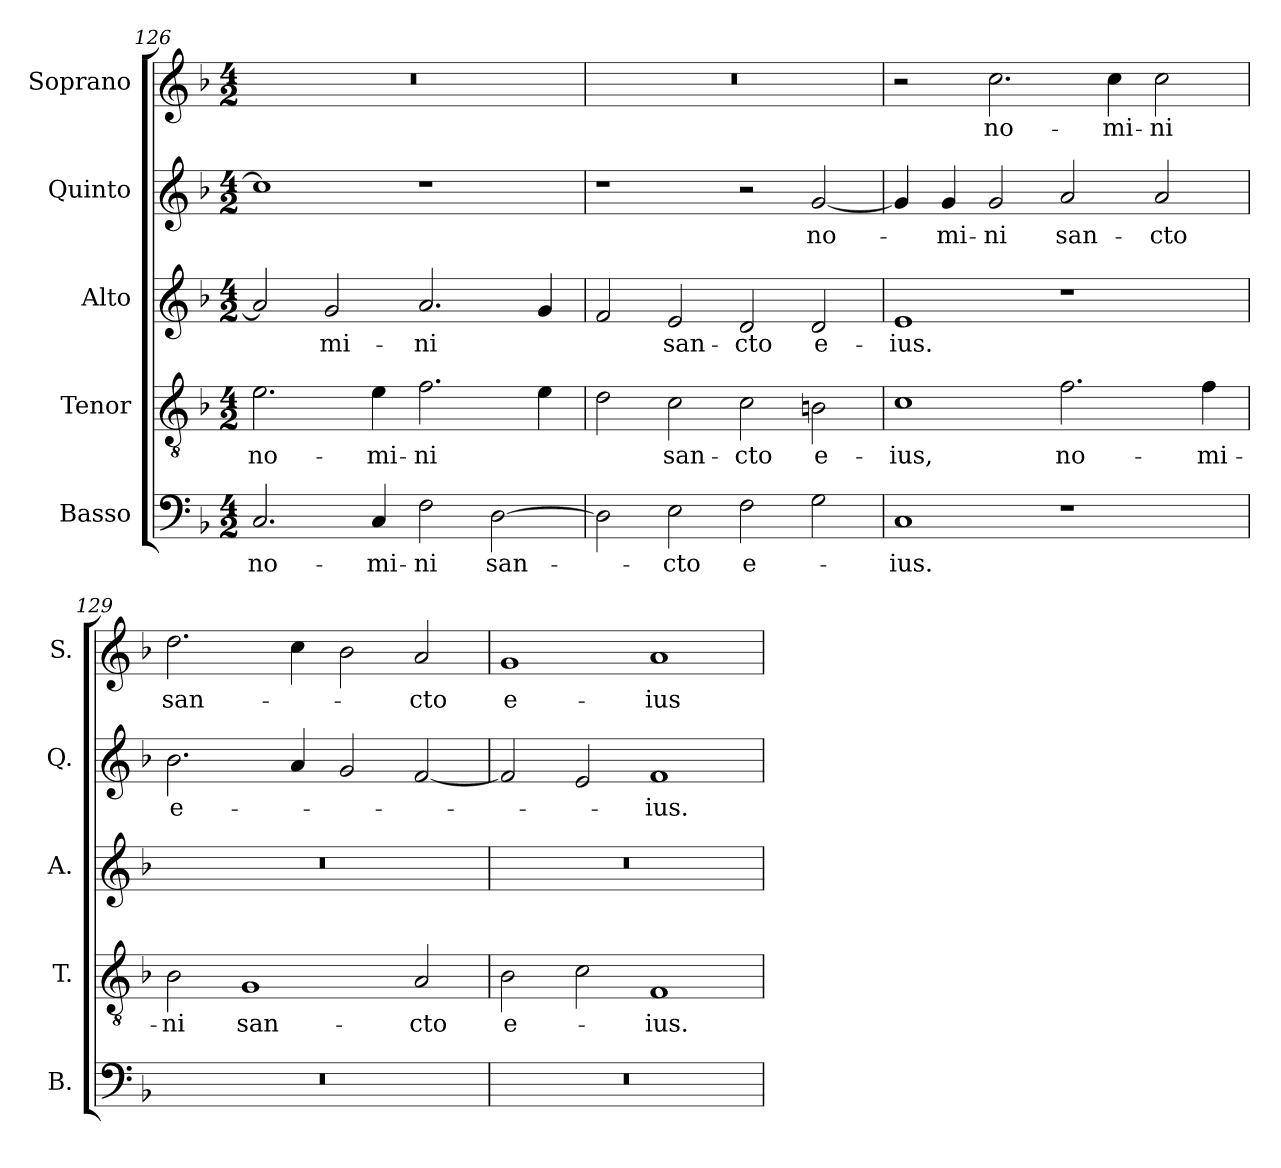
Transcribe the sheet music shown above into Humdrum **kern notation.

**kern	**text	**kern	**text	**kern	**text	**kern	**text	**kern	**text
*part5	*part5	*part4	*part4	*part3	*part3	*part2	*part2	*part1	*part1
*staff5	*staff5	*staff4	*staff4	*staff3	*staff3	*staff2	*staff2	*staff1	*staff1
*I"Basso	*	*I"Tenor	*	*I"Alto	*	*I"Quinto	*	*I"Soprano	*
*I'B.	*	*I'T.	*	*I'A.	*	*I'Q.	*	*I'S.	*
*clefF4	*	*clefGv2	*	*clefG2	*	*clefG2	*	*clefG2	*
*	*	*ITrd7c12	*	*	*	*	*	*	*
*k[b-]	*	*k[b-]	*	*k[b-]	*	*k[b-]	*	*k[b-]	*
*F:	*	*F:	*	*F:	*	*F:	*	*F:	*
*M4/2	*	*M4/2	*	*M4/2	*	*M4/2	*	*M4/2	*
=126	=126	=126	=126	=126	=126	=126	=126	=126	=126
!	!LO:LY:b:color=#000000	!	!	!	!	!	!	!	!
!	!	!	!LO:LY:b:color=#000000	!	!	!	!	!LO:N:vis=1	!
2.Ci/	no-	2.Ei\	no-	2ai/]	.	1cci]	.	0r	.
!	!	!	!	!	!LO:LY:b:color=#000000	!	!	!	!
.	.	.	.	2gi/	-mi-	.	.	.	.
!	!LO:LY:b:color=#000000	!	!	!	!	!	!	!	!
!	!	!	!LO:LY:b:color=#000000	!	!	!	!	!	!
4Ci/	-mi-	4Ei\	-mi-	.	.	.	.	.	.
!	!LO:LY:b:color=#000000	!	!	!	!	!	!	!	!
!	!	!	!LO:LY:b:color=#000000	!	!	!	!	!	!
!	!	!	!	!	!LO:LY:b:color=#000000	!	!	!	!
2Fi\	-ni	2.Fi\	-ni	2.ai/	-ni	1r	.	.	.
!	!LO:LY:b:color=#000000	!	!	!	!	!	!	!	!
[2Di\	san-	.	.	.	.	.	.	.	.
.	.	4Ei\	.	4gi/	.	.	.	.	.
=127	=127	=127	=127	=127	=127	=127	=127	=127	=127
!	!	!	!	!	!	!	!	!LO:N:vis=1	!
2Di\]	.	2Di\	.	2fi/	.	1r	.	0r	.
!	!LO:LY:b:color=#000000	!	!	!	!	!	!	!	!
!	!	!	!LO:LY:b:color=#000000	!	!	!	!	!	!
!	!	!	!	!	!LO:LY:b:color=#000000	!	!	!	!
2Ei\	-cto	2Ci\	san-	2ei/	san-	.	.	.	.
!	!LO:LY:b:color=#000000	!	!	!	!	!	!	!	!
!	!	!	!LO:LY:b:color=#000000	!	!	!	!	!	!
!	!	!	!	!	!LO:LY:b:color=#000000	!	!	!	!
2Fi\	e-	2Ci\	-cto	2di/	-cto	2r	.	.	.
!	!	!	!LO:LY:b:color=#000000	!	!	!	!	!	!
!	!	!	!	!	!LO:LY:b:color=#000000	!	!	!	!
!	!	!	!	!	!	!	!LO:LY:b:color=#000000	!	!
2Gi\	.	2BBni\	e-	2di/	e-	[2gi/	no-	.	.
=128	=128	=128	=128	=128	=128	=128	=128	=128	=128
!	!LO:LY:b:color=#000000	!	!	!	!	!	!	!	!
!	!	!	!LO:LY:b:color=#000000	!	!	!	!	!	!
!	!	!	!	!	!LO:LY:b:color=#000000	!	!	!	!
1Ci	-ius.	1Ci	-ius,	1ei	-ius.	4gi/]	.	2r	.
!	!	!	!	!	!	!	!LO:LY:b:color=#000000	!	!
.	.	.	.	.	.	4gi/	-mi-	.	.
!	!	!	!	!	!	!	!LO:LY:b:color=#000000	!	!
!	!	!	!	!	!	!	!	!	!LO:LY:b:color=#000000
.	.	.	.	.	.	2gi/	-ni	2.cci\	no-
!	!	!	!LO:LY:b:color=#000000	!	!	!	!	!	!
!	!	!	!	!	!	!	!LO:LY:b:color=#000000	!	!
1r	.	2.Fi\	no-	1r	.	2ai/	san-	.	.
!	!	!	!	!	!	!	!	!	!LO:LY:b:color=#000000
.	.	.	.	.	.	.	.	4cci\	-mi-
!	!	!	!	!	!	!	!LO:LY:b:color=#000000	!	!
!	!	!	!	!	!	!	!	!	!LO:LY:b:color=#000000
.	.	.	.	.	.	2ai/	-cto	2cci\	-ni
!	!	!	!LO:LY:b:color=#000000	!	!	!	!	!	!
.	.	4Fi\	-mi-	.	.	.	.	.	.
=129	=129	=129	=129	=129	=129	=129	=129	=129	=129
!LO:N:vis=1	!	!	!	!	!	!	!	!	!
!	!	!	!LO:LY:b:color=#000000	!LO:N:vis=1	!	!	!	!	!
!	!	!	!	!	!	!	!LO:LY:b:color=#000000	!	!
!	!	!	!	!	!	!	!	!	!LO:LY:b:color=#000000
0r	.	2BB-i\	-ni	0r	.	2.b-i\	e-	2.ddi\	san-
!	!	!	!LO:LY:b:color=#000000	!	!	!	!	!	!
.	.	1GGi	san-	.	.	.	.	.	.
.	.	.	.	.	.	4ai/	.	4cci\	.
.	.	.	.	.	.	2gi/	.	2b-i\	.
!	!	!	!LO:LY:b:color=#000000	!	!	!	!	!	!
!	!	!	!	!	!	!	!	!	!LO:LY:b:color=#000000
.	.	2AAi/	-cto	.	.	[2fi/	.	2ai/	-cto
!!LO:PB:g=z
=130	=130	=130	=130	=130	=130	=130	=130	=130	=130
!LO:N:vis=1	!	!	!	!	!	!	!	!	!
!	!	!	!LO:LY:b:color=#000000	!LO:N:vis=1	!	!	!	!	!
!	!	!	!	!	!	!	!	!	!LO:LY:b:color=#000000
0r	.	2BB-i\	e-	0r	.	2fi/]	.	1gi	e-
.	.	2Ci\	.	.	.	2ei/	.	.	.
!	!	!	!LO:LY:b:color=#000000	!	!	!	!	!	!
!	!	!	!	!	!	!	!LO:LY:b:color=#000000	!	!
!	!	!	!	!	!	!	!	!	!LO:LY:b:color=#000000
.	.	1FFi	-ius.	.	.	1fi	-ius.	1ai	-ius
=	=	=	=	=	=	=	=	=	=
*-	*-	*-	*-	*-	*-	*-	*-	*-	*-
